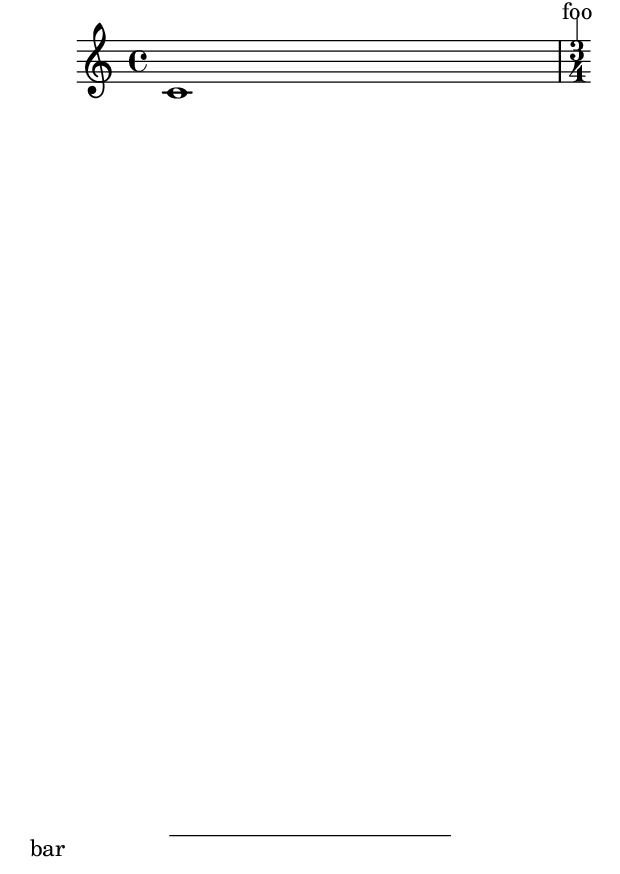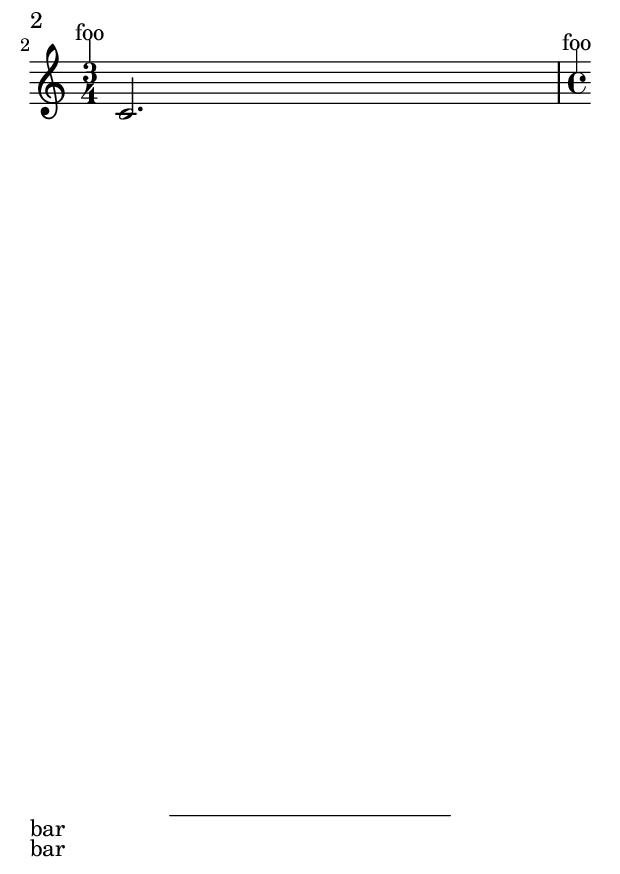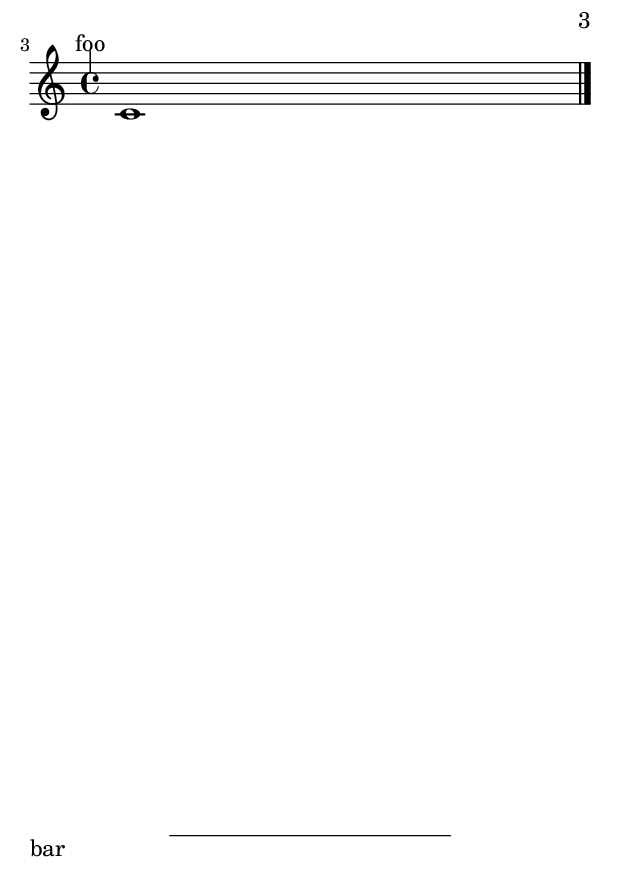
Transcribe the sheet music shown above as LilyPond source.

%% Generated by lilypond-book
%% Options: [exampleindent=10.16\mm,indent=0\mm,line-width=160\mm]
\include "lilypond-book-preamble.ly"


% ****************************************************************
% Start cut-&-pastable-section
% ****************************************************************



\paper {
  indent = 0\mm
  line-width = 160\mm
  % offset the left padding, also add 1mm as lilypond creates cropped
  % images with a little space on the right
  line-width = #(- line-width (* mm  3.000000) (* mm 1))
}

\layout {
  
}





% ****************************************************************
% ly snippet:
% ****************************************************************
\sourcefilename "/home/gub/NewGub/gub/target/linux-x86/src/lilypond-git.sv.gnu.org--lilypond.git-release-unstable/input/regression/footnote-break-visibility.ly"
\sourcefileline 0
\version "2.19.21"
\header {
  texidoc = "With grobs that have break visibility, footnotes will
automatically take the break visibility of the grob being footnoted.
This behavior can be overridden.
"
}

#(set-default-paper-size "a6")

\book {

\new Staff
{
  \relative {
    c'1
    \footnote "foo" #'(0 . 2) "bar" Staff.TimeSignature
    \time 3/4
    \break \pageBreak
    c2.
    \once \override Score.FootnoteItem.break-visibility = ##(#f #f #t)
    \footnote "foo" #'(0 . 2) "bar" Staff.TimeSignature
    \time 4/4
    \break \pageBreak
    c1 \bar "|."
}}}



% ****************************************************************
% end ly snippet
% ****************************************************************
